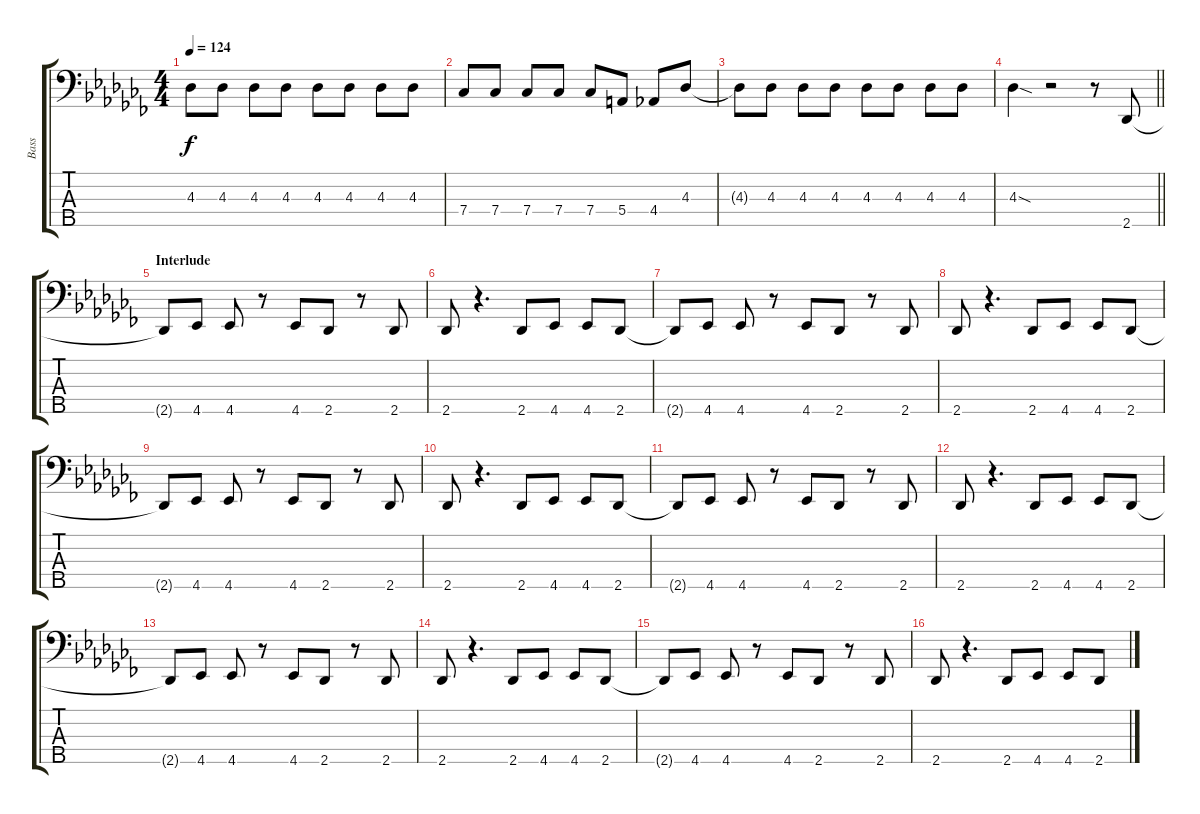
\track ("Bass" "Bass") {instrument electricbassfinger}
\staff {score tabs}
\tuning (G2 D2 A1 E1 B0) {hide}
\ts (4 4)
\tempo 124
\clef f4
\ks cb
4.3.8{dy f} 4.3.8 4.3.8 4.3.8 4.3.8 4.3.8 4.3.8 4.3.8 |
7.4.8 7.4.8 7.4.8 7.4.8 7.4.8 5.4.8 4.4.8 4.3.8 |
4.3{t}.8 4.3.8 4.3.8 4.3.8 4.3.8 4.3.8 4.3.8 4.3.8 |
\barLineRight lightlight
4.3{sod}.4 r.2 r.8 2.5.8 |
\section ("" "Interlude")
2.5{t}.8 4.5.8 4.5.8 r.8 4.5.8 2.5.8 r.8 2.5.8 |
2.5.8 r.4{d} 2.5.8 4.5.8 4.5.8 2.5.8 |
2.5{t}.8 4.5.8 4.5.8 r.8 4.5.8 2.5.8 r.8 2.5.8 |
2.5.8 r.4{d} 2.5.8 4.5.8 4.5.8 2.5.8 |
2.5{t}.8 4.5.8 4.5.8 r.8 4.5.8 2.5.8 r.8 2.5.8 |
2.5.8 r.4{d} 2.5.8 4.5.8 4.5.8 2.5.8 |
2.5{t}.8 4.5.8 4.5.8 r.8 4.5.8 2.5.8 r.8 2.5.8 |
2.5.8 r.4{d} 2.5.8 4.5.8 4.5.8 2.5.8 |
2.5{t}.8 4.5.8 4.5.8 r.8 4.5.8 2.5.8 r.8 2.5.8 |
2.5.8 r.4{d} 2.5.8 4.5.8 4.5.8 2.5.8 |
2.5{t}.8 4.5.8 4.5.8 r.8 4.5.8 2.5.8 r.8 2.5.8 |
2.5.8 r.4{d} 2.5.8 4.5.8 4.5.8 2.5.8
